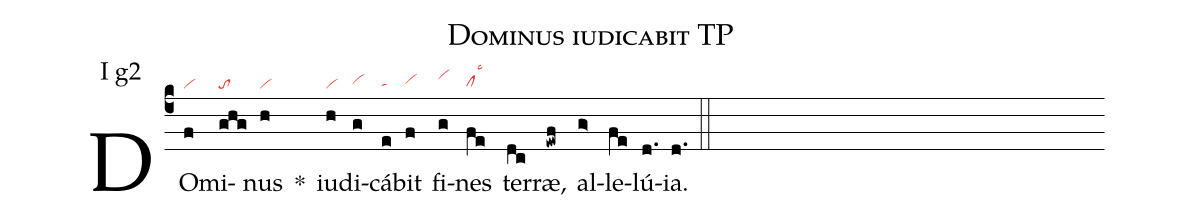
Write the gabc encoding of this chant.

name: Dominus iudicabit TP;
annotation: I g2;
mode: 1;
nabc-lines: 1;
%%
(c4)
DO(f|vi)mi(ghg|to)nus(h|vi) *()
iu(h|vi)di(g|vihh)cá(e|tahg)bit(f|vihh) fi(g|vihj)nes(fe|clhglsc3) ter(dc)ræ,(ewf) al(g>)le(fe)lú(d.)ia.(d.) (::)
